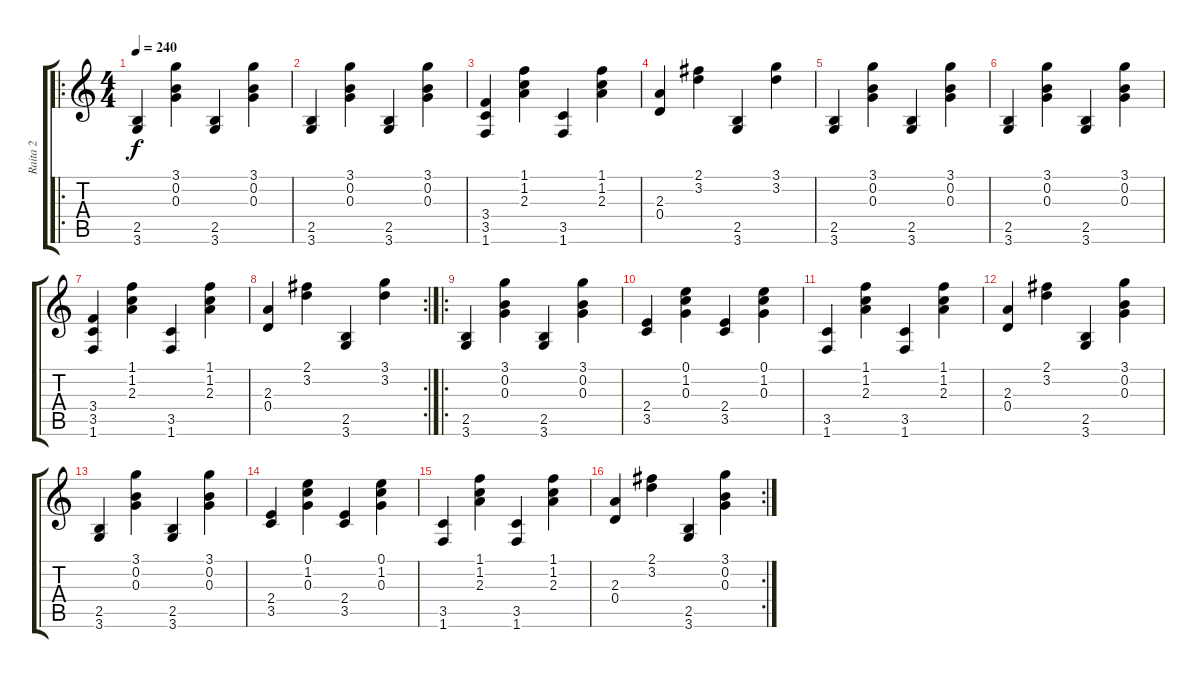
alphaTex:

\track ("Raita 2" "Raita 2") {instrument acousticguitarnylon}
\staff {score tabs}
\tuning (E4 B3 G3 D3 A2 E2) {hide}
\ro
\ts (4 4)
\tempo 240
\clef g2
\ks c
(2.5 3.6).4{dy f} (3.1 0.2 0.3).4 (2.5 3.6).4 (3.1 0.2 0.3).4 |
(2.5 3.6).4 (3.1 0.2 0.3).4 (2.5 3.6).4 (3.1 0.2 0.3).4 |
(3.4 3.5 1.6).4 (1.1 1.2 2.3).4 (3.5 1.6).4 (1.1 1.2 2.3).4 |
(2.3 0.4).4 (2.1 3.2).4 (2.5 3.6).4 (3.1 3.2).4 |
(2.5 3.6).4 (3.1 0.2 0.3).4 (2.5 3.6).4 (3.1 0.2 0.3).4 |
(2.5 3.6).4 (3.1 0.2 0.3).4 (2.5 3.6).4 (3.1 0.2 0.3).4 |
(3.4 3.5 1.6).4 (1.1 1.2 2.3).4 (3.5 1.6).4 (1.1 1.2 2.3).4 |
\rc 2
(2.3 0.4).4 (2.1 3.2).4 (2.5 3.6).4 (3.1 3.2).4 |
\ro
(2.5 3.6).4 (3.1 0.2 0.3).4 (2.5 3.6).4 (3.1 0.2 0.3).4 |
(2.4 3.5).4 (0.1 1.2 0.3).4 (2.4 3.5).4 (0.1 1.2 0.3).4 |
(3.5 1.6).4 (1.1 1.2 2.3).4 (3.5 1.6).4 (1.1 1.2 2.3).4 |
(2.3 0.4).4 (2.1 3.2).4 (2.5 3.6).4 (3.1 0.2 0.3).4 |
(2.5 3.6).4 (3.1 0.2 0.3).4 (2.5 3.6).4 (3.1 0.2 0.3).4 |
(2.4 3.5).4 (0.1 1.2 0.3).4 (2.4 3.5).4 (0.1 1.2 0.3).4 |
(3.5 1.6).4 (1.1 1.2 2.3).4 (3.5 1.6).4 (1.1 1.2 2.3).4 |
\rc 2
(2.3 0.4).4 (2.1 3.2).4 (2.5 3.6).4 (3.1 0.2 0.3).4
